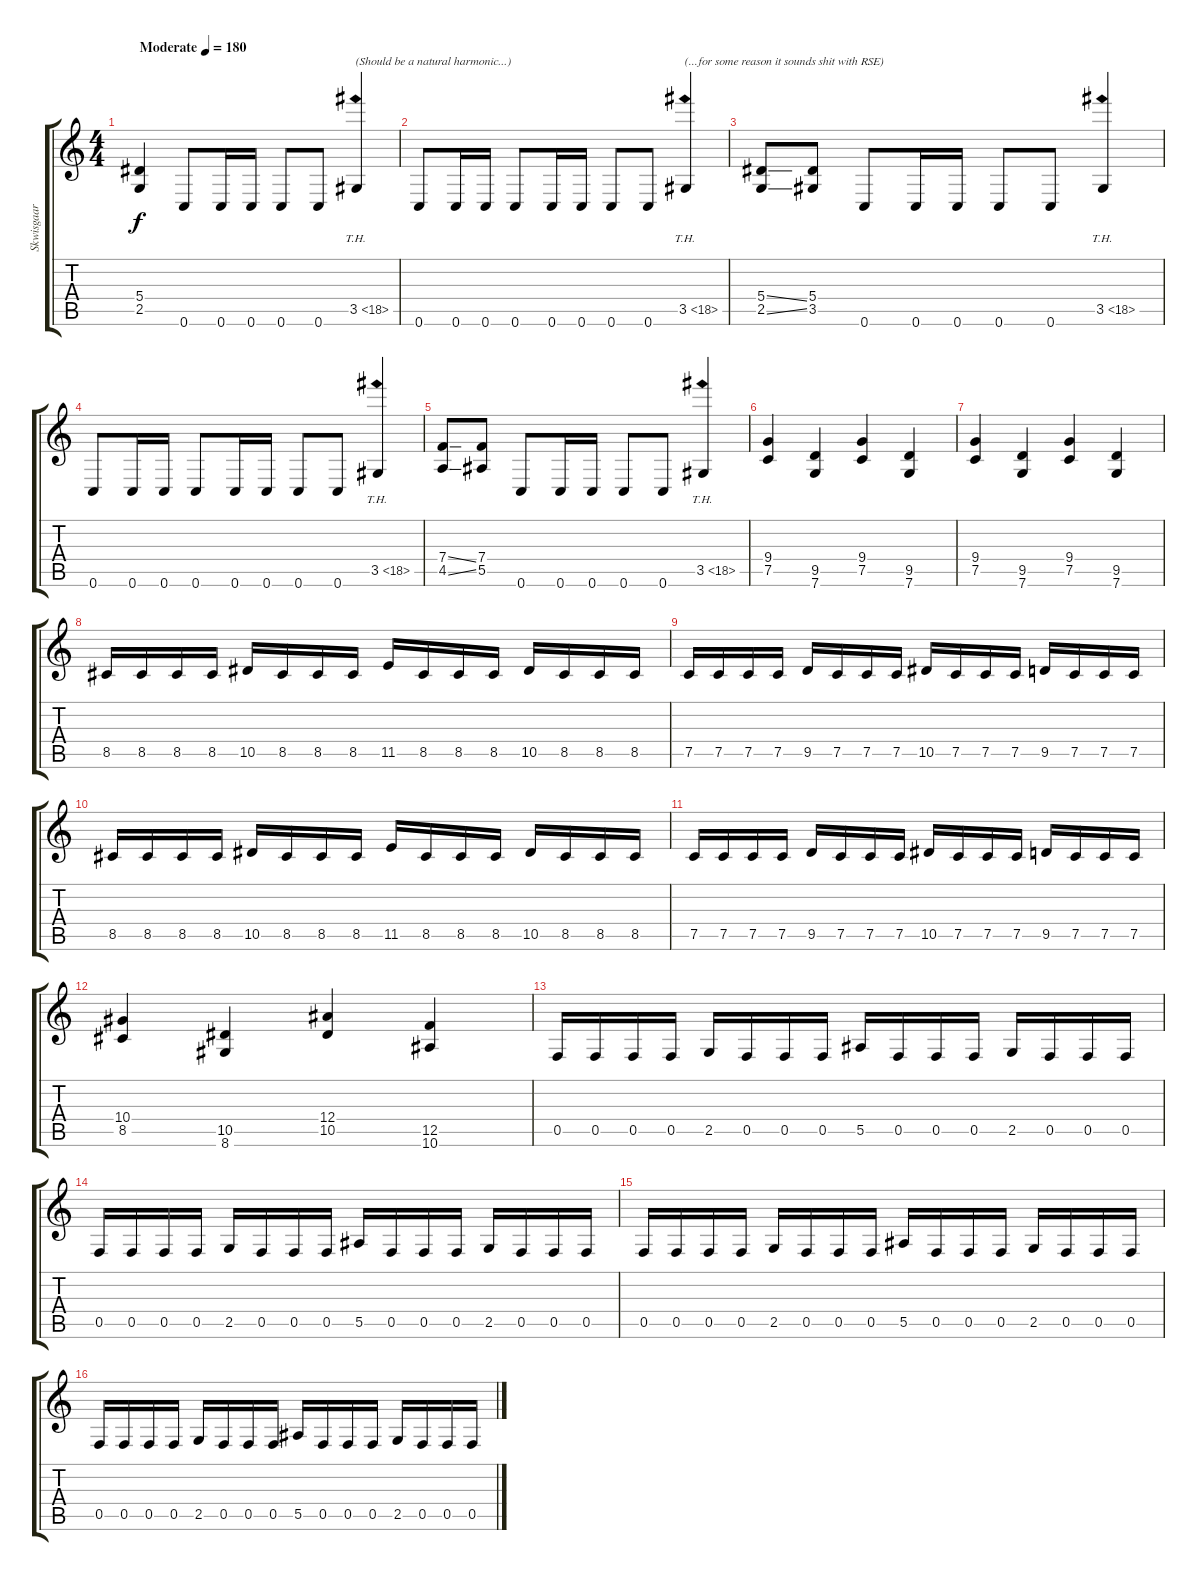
\track ("Skwisgaar Skwigelf (Rhythm)" "Skwisgaar ") {instrument overdrivenguitar}
\staff {score tabs}
\tuning (Db4 A3 F3 Bb2 F2 C2) {hide}
\ts (4 4)
\tempo (180 "Moderate")
\clef g2
\ks c
(5.4 2.5).4{dy f instrument overdrivenguitar} 0.6.8 0.6.16 0.6.16 0.6.8 0.6.8 3.5{th 15}.4{txt "(Should be a natural harmonic...)"} |
0.6.8 0.6.16 0.6.16 0.6.8 0.6.16 0.6.16 0.6.8 0.6.8 3.5{th 15}.4{txt "(...for some reason it sounds shit with RSE)"} |
(5.4{ss} 2.5{ss}).8 (5.4 3.5).8 0.6.8 0.6.16 0.6.16 0.6.8 0.6.8 3.5{th 15}.4 |
0.6.8 0.6.16 0.6.16 0.6.8 0.6.16 0.6.16 0.6.8 0.6.8 3.5{th 15}.4 |
(7.4{ss} 4.5{ss}).8 (7.4 5.5).8 0.6.8 0.6.16 0.6.16 0.6.8 0.6.8 3.5{th 15}.4 |
(9.4 7.5).4 (9.5 7.6).4 (9.4 7.5).4 (9.5 7.6).4 |
(9.4 7.5).4 (9.5 7.6).4 (9.4 7.5).4 (9.5 7.6).4 |
8.5.16 8.5.16 8.5.16 8.5.16 10.5.16 8.5.16 8.5.16 8.5.16 11.5.16 8.5.16 8.5.16 8.5.16 10.5.16 8.5.16 8.5.16 8.5.16 |
7.5.16 7.5.16 7.5.16 7.5.16 9.5.16 7.5.16 7.5.16 7.5.16 10.5.16 7.5.16 7.5.16 7.5.16 9.5.16 7.5.16 7.5.16 7.5.16 |
8.5.16 8.5.16 8.5.16 8.5.16 10.5.16 8.5.16 8.5.16 8.5.16 11.5.16 8.5.16 8.5.16 8.5.16 10.5.16 8.5.16 8.5.16 8.5.16 |
7.5.16 7.5.16 7.5.16 7.5.16 9.5.16 7.5.16 7.5.16 7.5.16 10.5.16 7.5.16 7.5.16 7.5.16 9.5.16 7.5.16 7.5.16 7.5.16 |
(10.4 8.5).4 (10.5 8.6).4 (12.4 10.5).4 (12.5 10.6).4 |
0.5.16 0.5.16 0.5.16 0.5.16 2.5.16 0.5.16 0.5.16 0.5.16 5.5.16 0.5.16 0.5.16 0.5.16 2.5.16 0.5.16 0.5.16 0.5.16 |
0.5.16 0.5.16 0.5.16 0.5.16 2.5.16 0.5.16 0.5.16 0.5.16 5.5.16 0.5.16 0.5.16 0.5.16 2.5.16 0.5.16 0.5.16 0.5.16 |
0.5.16 0.5.16 0.5.16 0.5.16 2.5.16 0.5.16 0.5.16 0.5.16 5.5.16 0.5.16 0.5.16 0.5.16 2.5.16 0.5.16 0.5.16 0.5.16 |
0.5.16 0.5.16 0.5.16 0.5.16 2.5.16 0.5.16 0.5.16 0.5.16 5.5.16 0.5.16 0.5.16 0.5.16 2.5.16 0.5.16 0.5.16 0.5.16
